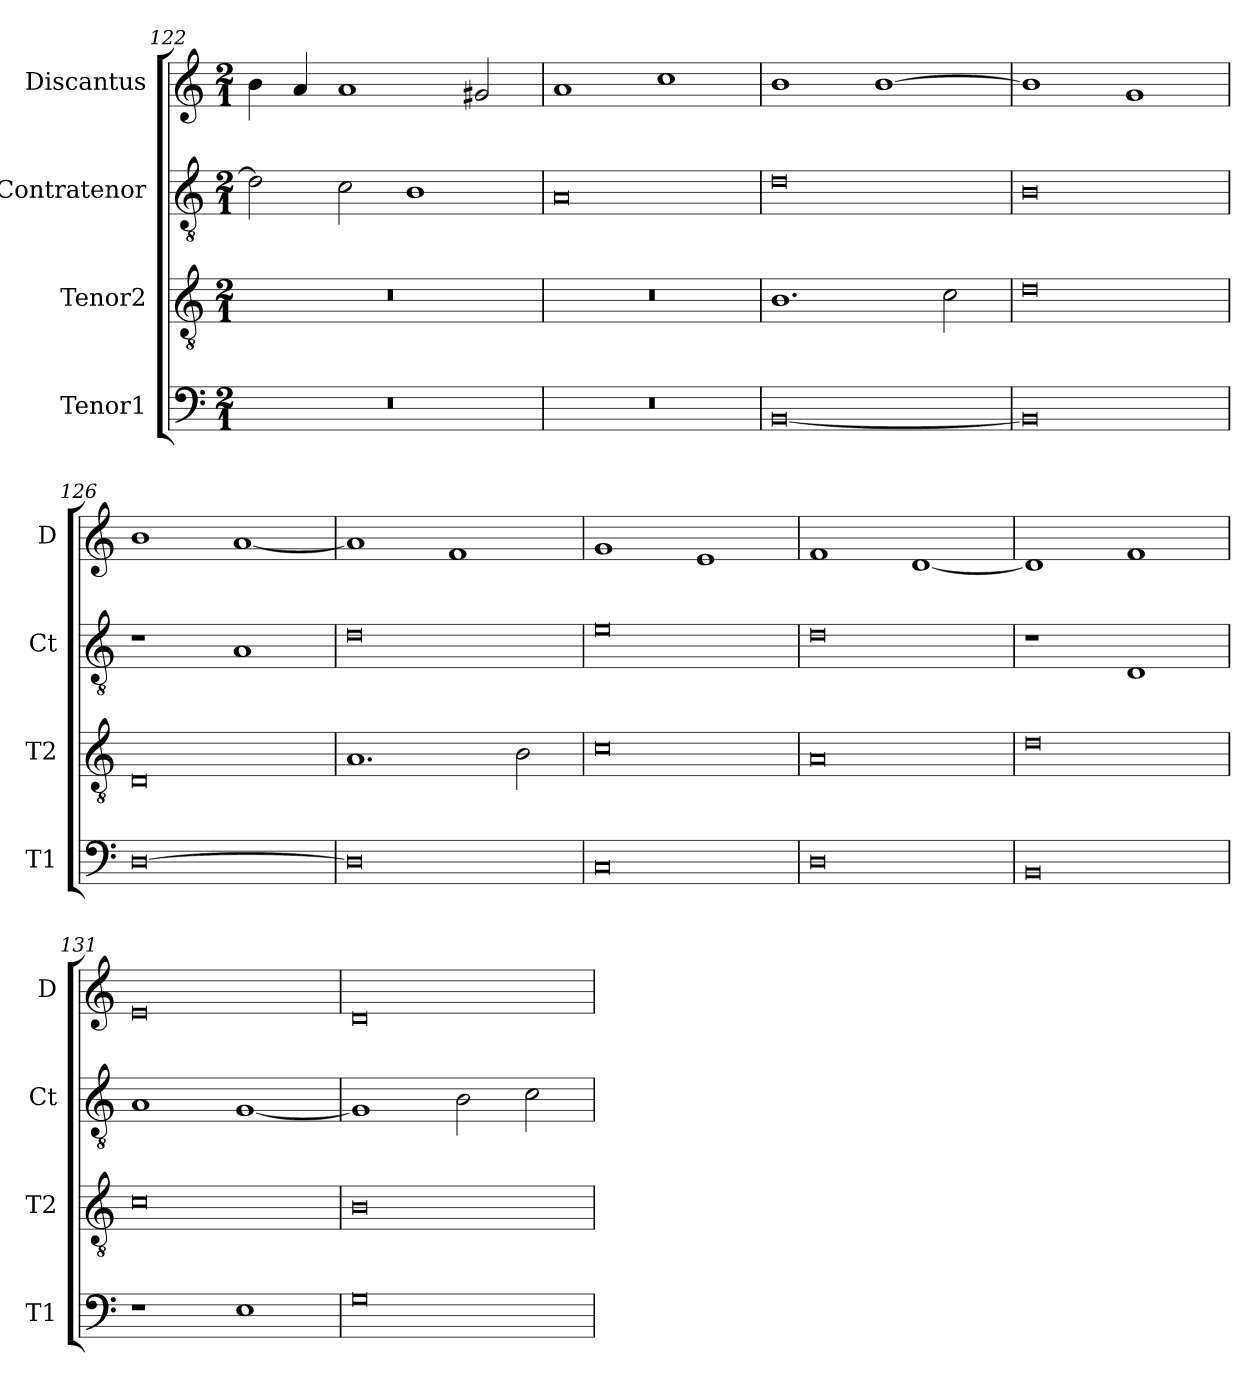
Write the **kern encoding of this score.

**kern	**kern	**kern	**kern
*part4	*part3	*part2	*part1
*staff4	*staff3	*staff2	*staff1
*I"Tenor1	*I"Tenor2	*I"Contratenor	*I"Discantus
*I'T1	*I'T2	*I'Ct	*I'D
*clefF4	*clefGv2	*clefGv2	*clefG2
*k[]	*k[]	*k[]	*k[]
*M2/1	*M2/1	*M2/1	*M2/1
=122	=122	=122	=122
0r	0r	2d\]	4b\
.	.	.	4a/
.	.	2c\	1a
.	.	1B	.
.	.	.	2g#X/
=123	=123	=123	=123
0r	0r	0A	1a
.	.	.	1cc
=124	=124	=124	=124
[0BB	1.B	0d	1b
.	.	.	[1b
.	2c\	.	.
=125	=125	=125	=125
0BB]	0d	0B	1b]
.	.	.	1g
=126	=126	=126	=126
[0D	0D	1r	1b
.	.	1A	[1a
=127	=127	=127	=127
0D]	1.A	0d	1a]
.	.	.	1f
.	2B\	.	.
=128	=128	=128	=128
0C	0c	0e	1g
.	.	.	1e
=129	=129	=129	=129
0D	0A	0d	1f
.	.	.	[1d
=130	=130	=130	=130
0BB	0d	1r	1d]
.	.	1D	1f
=131	=131	=131	=131
1r	0c	1A	0e
1E	.	[1G	.
=132	=132	=132	=132
0G	0B	1G]	0d
.	.	2B\	.
.	.	2c\	.
=	=	=	=
*-	*-	*-	*-
